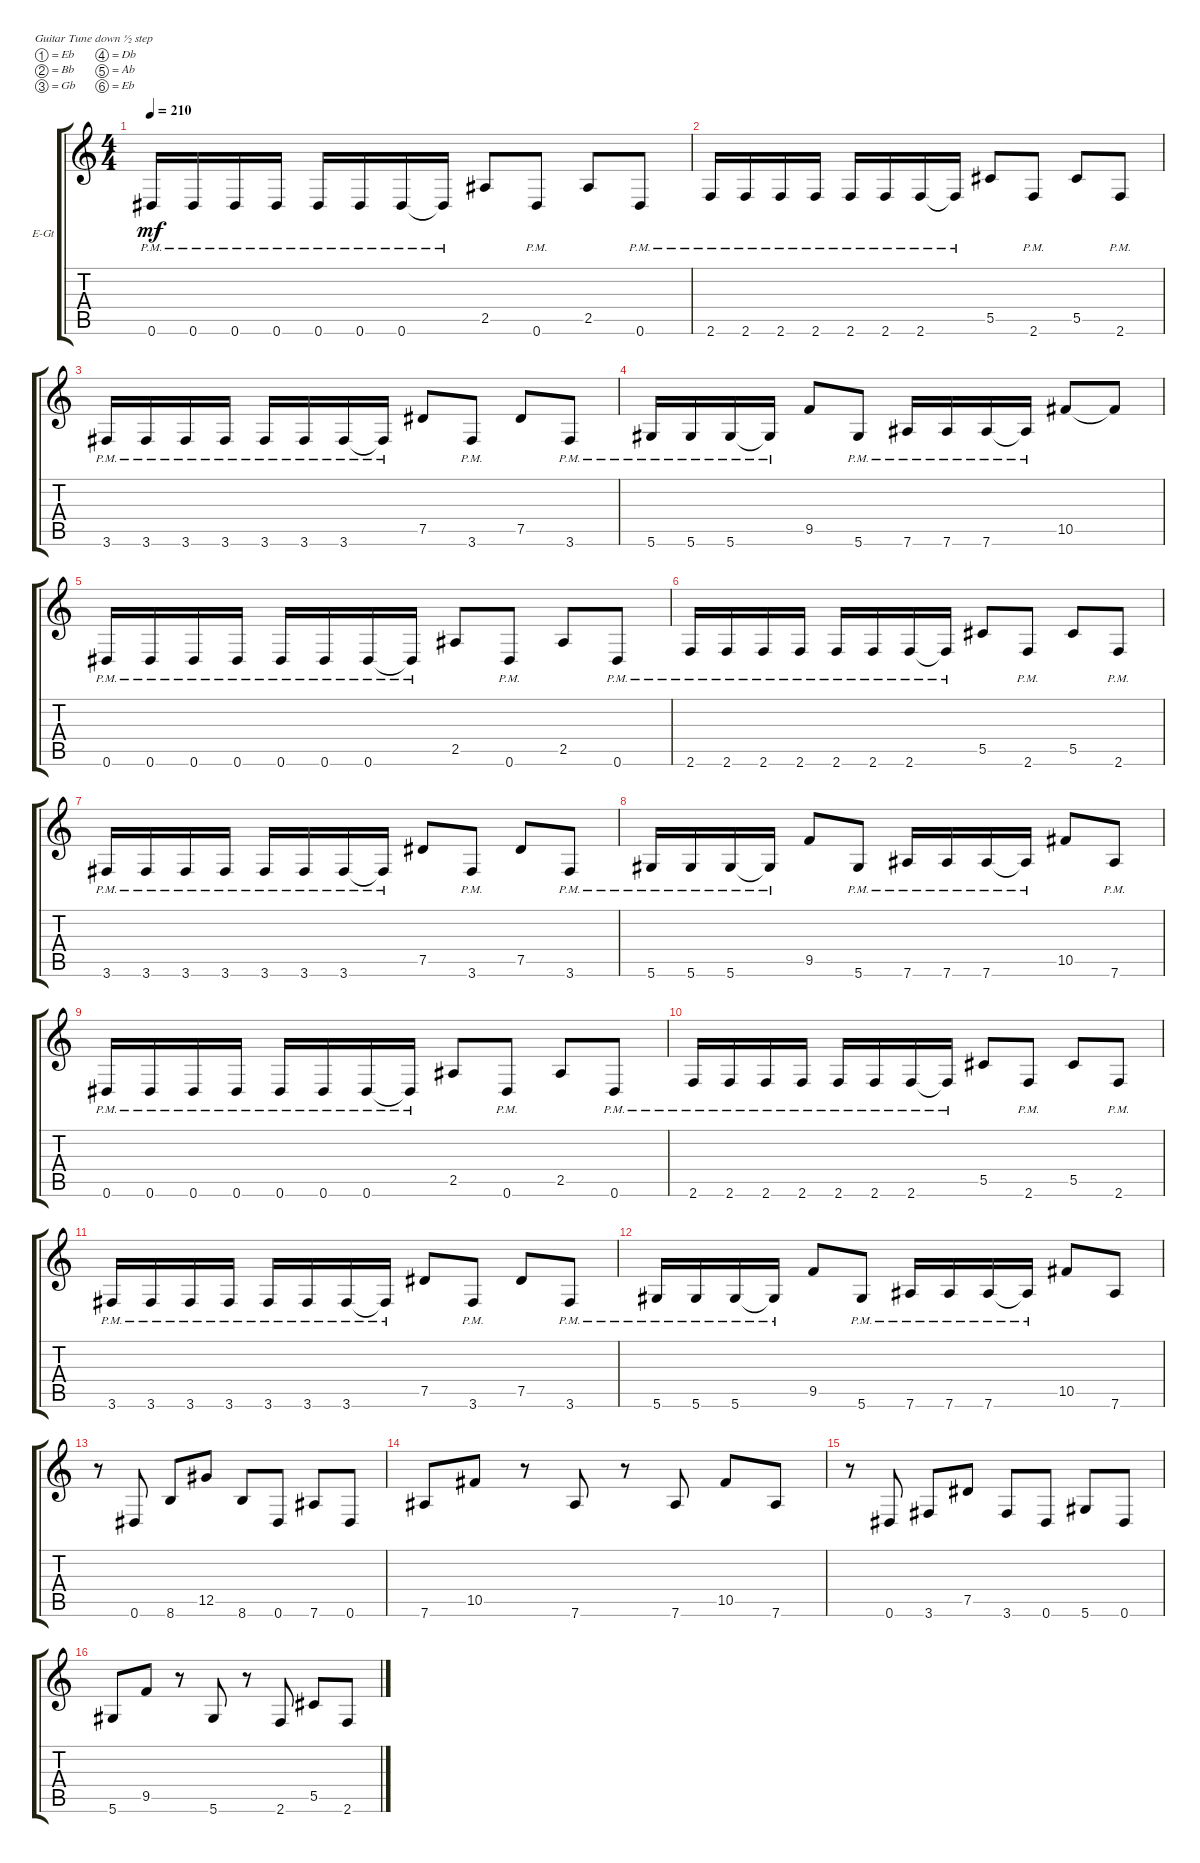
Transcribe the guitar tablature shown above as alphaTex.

\bracketExtendMode groupsimilarinstruments
\firstSystemTrackNameOrientation horizontal
\otherSystemsTrackNameOrientation horizontal
\track ("right" "E-Gt") {instrument distortionguitar}
\staff {score tabs}
\tuning (Eb4 Bb3 Gb3 Db3 Ab2 Eb2)
\ts (4 4)
\tempo 210
\clef g2
\ks c
0.6{pm}.16{dy mf} 0.6{pm}.16 0.6{pm}.16 0.6{pm}.16 0.6{pm}.16 0.6{pm}.16 0.6{pm}.16 0.6{pm t}.16 2.5.8 0.6{pm}.8 2.5.8 0.6{pm}.8 |
2.6{pm}.16 2.6{pm}.16 2.6{pm}.16 2.6{pm}.16 2.6{pm}.16 2.6{pm}.16 2.6{pm}.16 2.6{pm t}.16 5.5.8 2.6{pm}.8 5.5.8 2.6{pm}.8 |
3.6{pm}.16 3.6{pm}.16 3.6{pm}.16 3.6{pm}.16 3.6{pm}.16 3.6{pm}.16 3.6{pm}.16 3.6{pm t}.16 7.5.8 3.6{pm}.8 7.5.8 3.6{pm}.8 |
5.6{pm}.16 5.6{pm}.16 5.6{pm}.16 5.6{pm t}.16 9.5.8 5.6{pm}.8 7.6{pm}.16 7.6{pm}.16 7.6{pm}.16 7.6{pm t}.16 10.5.8 10.5{t}.8 |
0.6{pm}.16 0.6{pm}.16 0.6{pm}.16 0.6{pm}.16 0.6{pm}.16 0.6{pm}.16 0.6{pm}.16 0.6{pm t}.16 2.5.8 0.6{pm}.8 2.5.8 0.6{pm}.8 |
2.6{pm}.16 2.6{pm}.16 2.6{pm}.16 2.6{pm}.16 2.6{pm}.16 2.6{pm}.16 2.6{pm}.16 2.6{pm t}.16 5.5.8 2.6{pm}.8 5.5.8 2.6{pm}.8 |
3.6{pm}.16 3.6{pm}.16 3.6{pm}.16 3.6{pm}.16 3.6{pm}.16 3.6{pm}.16 3.6{pm}.16 3.6{pm t}.16 7.5.8 3.6{pm}.8 7.5.8 3.6{pm}.8 |
5.6{pm}.16 5.6{pm}.16 5.6{pm}.16 5.6{pm t}.16 9.5.8 5.6{pm}.8 7.6{pm}.16 7.6{pm}.16 7.6{pm}.16 7.6{pm t}.16 10.5.8 7.6{pm}.8 |
0.6{pm}.16 0.6{pm}.16 0.6{pm}.16 0.6{pm}.16 0.6{pm}.16 0.6{pm}.16 0.6{pm}.16 0.6{pm t}.16 2.5.8 0.6{pm}.8 2.5.8 0.6{pm}.8 |
2.6{pm}.16 2.6{pm}.16 2.6{pm}.16 2.6{pm}.16 2.6{pm}.16 2.6{pm}.16 2.6{pm}.16 2.6{pm t}.16 5.5.8 2.6{pm}.8 5.5.8 2.6{pm}.8 |
3.6{pm}.16 3.6{pm}.16 3.6{pm}.16 3.6{pm}.16 3.6{pm}.16 3.6{pm}.16 3.6{pm}.16 3.6{pm t}.16 7.5.8 3.6{pm}.8 7.5.8 3.6{pm}.8 |
5.6{pm}.16 5.6{pm}.16 5.6{pm}.16 5.6{pm t}.16 9.5.8 5.6{pm}.8 7.6{pm}.16 7.6{pm}.16 7.6{pm}.16 7.6{pm t}.16 10.5.8 7.6.8 |
r.8 0.6.8 8.6.8 12.5.8 8.6.8 0.6.8 7.6.8 0.6.8 |
7.6.8 10.5.8 r.8 7.6.8 r.8 7.6.8 10.5.8 7.6.8 |
r.8 0.6.8 3.6.8 7.5.8 3.6.8 0.6.8 5.6.8 0.6.8 |
5.6.8 9.5.8 r.8 5.6.8 r.8 2.6.8 5.5.8 2.6.8
